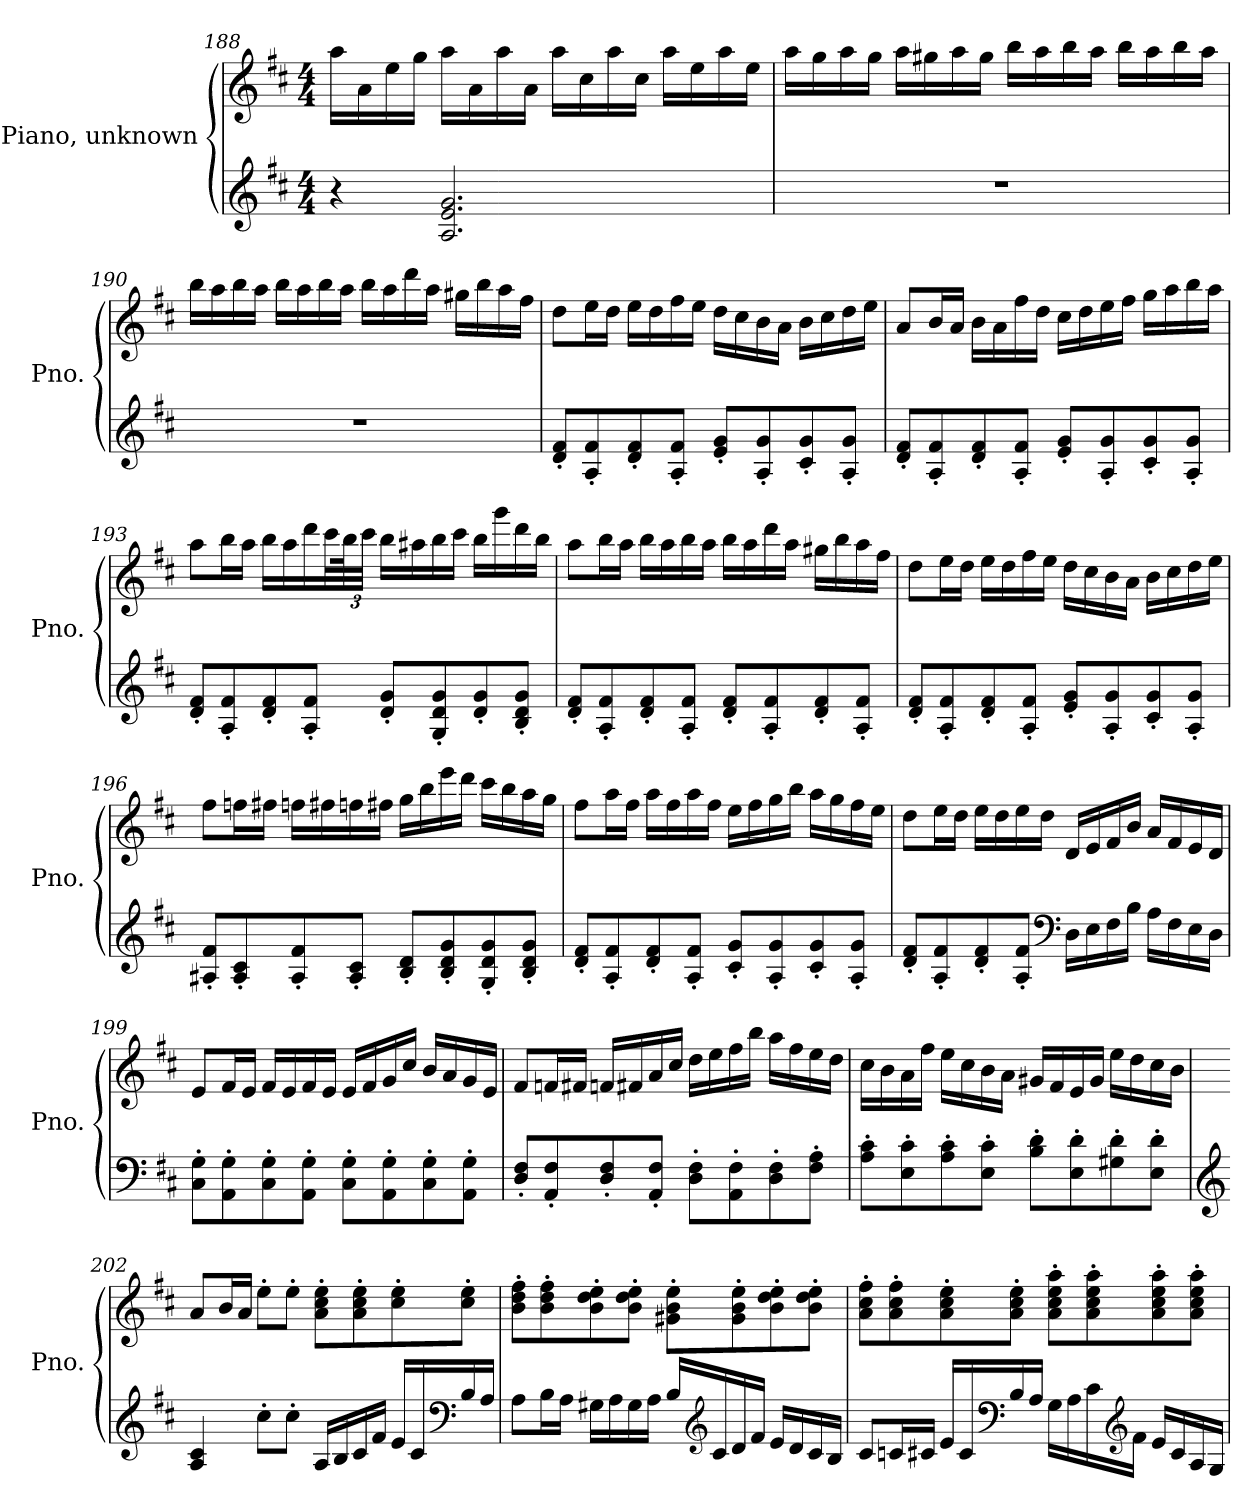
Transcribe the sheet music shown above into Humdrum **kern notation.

**kern	**kern
*part1	*part1
*staff2	*staff1
*I"Piano, unknown	*
*I'Pno.	*
*clefG2	*clefG2
*k[f#c#]	*k[f#c#]
*M4/4	*M4/4
=188	=188
4r	16aa\LL
.	16a\
.	16ee\
.	16gg\JJ
2.A/ 2.e/ 2.g/	16aa\LL
.	16a\
.	16aa\
.	16a\JJ
.	16aa\LL
.	16cc#\
.	16aa\
.	16cc#\JJ
.	16aa\LL
.	16ee\
.	16aa\
.	16ee\JJ
!!LO:LB:g=z
=189	=189
1r	16aa\LL
.	16gg\
.	16aa\
.	16gg\JJ
.	16aa\LL
.	16gg#X\
.	16aa\
.	16gg#\JJ
.	16bb\LL
.	16aa\
.	16bb\
.	16aa\JJ
.	16bb\LL
.	16aa\
.	16bb\
.	16aa\JJ
=190	=190
1r	16bb\LL
.	16aa\
.	16bb\
.	16aa\JJ
.	16bb\LL
.	16aa\
.	16bb\
.	16aa\JJ
.	16bb\LL
.	16aa\
.	16ddd\
.	16aa\JJ
.	16gg#X\LL
.	16bb\
.	16aa\
.	16ff#\JJ
!!LO:LB:g=z
=191	=191
8d/' 8f#/'L	8dd\L
8A/' 8f#/'	16ee\L
.	16dd\JJ
8d/' 8f#/'	16ee\LL
.	16dd\
8A/' 8f#/'J	16ff#\
.	16ee\JJ
8e/' 8g/'L	16dd\LL
.	16cc#\
8A/' 8g/'	16b\
.	16a\JJ
8c#/' 8g/'	16b\LL
.	16cc#\
8A/' 8g/'J	16dd\
.	16ee\JJ
=192	=192
8d/' 8f#/'L	8a/L
8A/' 8f#/'	16b/L
.	16a/JJ
8d/' 8f#/'	16b\LL
.	16a\
8A/' 8f#/'J	16ff#\
.	16dd\JJ
8e/' 8g/'L	16cc#\LL
.	16dd\
8A/' 8g/'	16ee\
.	16ff#\JJ
8c#/' 8g/'	16gg\LL
.	16aa\
8A/' 8g/'J	16bb\
.	16aa\JJ
!!LO:LB:g=z
=193	=193
8d/' 8f#/'L	8aa\L
8A/' 8f#/'	16bb\L
.	16aa\JJ
8d/' 8f#/'	16bb\LL
.	16aa\
8A/' 8f#/'J	16ddd\
.	32ccc#\L
*	*Xbrackettup
.	96bb\K
.	48ccc#\JJJ
8d/' 8g/'L	16bb\LL
.	16aa#X\
8G/' 8d/' 8g/'	16bb\
.	16ccc#\JJ
8d/' 8g/'	16bb\LL
.	16ggg\
8B/' 8d/' 8g/'J	16ddd\
.	16bb\JJ
=194	=194
8d/' 8f#/'L	8aa\L
8A/' 8f#/'	16bb\L
.	16aa\JJ
8d/' 8f#/'	16bb\LL
.	16aa\
8A/' 8f#/'J	16bb\
.	16aa\JJ
8d/' 8f#/'L	16bb\LL
.	16aa\
8A/' 8f#/'	16ddd\
.	16aa\JJ
8d/' 8f#/'	16gg#X\LL
.	16bb\
8A/' 8f#/'J	16aa\
.	16ff#\JJ
!!LO:LB:g=z
=195	=195
8d/' 8f#/'L	8dd\L
8A/' 8f#/'	16ee\L
.	16dd\JJ
8d/' 8f#/'	16ee\LL
.	16dd\
8A/' 8f#/'J	16ff#\
.	16ee\JJ
8e/' 8g/'L	16dd\LL
.	16cc#\
8A/' 8g/'	16b\
.	16a\JJ
8c#/' 8g/'	16b\LL
.	16cc#\
8A/' 8g/'J	16dd\
.	16ee\JJ
=196	=196
8A#X/' 8f#/'L	8ff#\L
8A#/' 8c#/'	16ffn\L
.	16ff#X\JJ
8A#/' 8f#/'	16ffn\LL
.	16ff#X\
8A#/' 8c#/'J	16ffn\
.	16ff#X\JJ
8B/' 8d/'L	16gg\LL
.	16bb\
8B/' 8d/' 8g/'	16eee\
.	16ddd\JJ
8G/' 8d/' 8g/'	16ccc#\LL
.	16bb\
8B/' 8d/' 8g/'J	16aa\
.	16gg\JJ
!!LO:LB:g=z
=197	=197
8d/' 8f#/'L	8ff#\L
8A/' 8f#/'	16aa\L
.	16ff#\JJ
8d/' 8f#/'	16aa\LL
.	16ff#\
8A/' 8f#/'J	16aa\
.	16ff#\JJ
8c#/' 8g/'L	16ee\LL
.	16ff#\
8A/' 8g/'	16gg\
.	16bb\JJ
8c#/' 8g/'	16aa\LL
.	16gg\
8A/' 8g/'J	16ff#\
.	16ee\JJ
=198	=198
8d/' 8f#/'L	8dd\L
8A/' 8f#/'	16ee\L
.	16dd\JJ
8d/' 8f#/'	16ee\LL
.	16dd\
8A/' 8f#/'J	16ee\
.	16dd\JJ
*clefF4	*
16D\LL	16d/LL
16E\	16e/
16F#\	16f#/
16B\JJ	16b/JJ
16A\LL	16a/LL
16F#\	16f#/
16E\	16e/
16D\JJ	16d/JJ
=199	=199
8C#\' 8G\'L	8e/L
8AA\' 8G\'	16f#/L
.	16e/JJ
8C#\' 8G\'	16f#/LL
.	16e/
8AA\' 8G\'J	16f#/
.	16e/JJ
8C#\' 8G\'L	16e/LL
.	16f#/
8AA\' 8G\'	16g/
.	16cc#/JJ
8C#\' 8G\'	16b/LL
.	16a/
8AA\' 8G\'J	16g/
.	16e/JJ
!!LO:PB:g=z
=200	=200
8D/' 8F#/'L	8f#/L
8AA/' 8F#/'	16fn/L
.	16f#X/JJ
8D/' 8F#/'	16fn/LL
.	16f#X/
8AA/' 8F#/'J	16a/
.	16cc#/JJ
8D\' 8F#\'L	16dd\LL
.	16ee\
8AA\' 8F#\'	16ff#\
.	16bb\JJ
8D\' 8F#\'	16aa\LL
.	16ff#\
8F#\' 8A\'J	16ee\
.	16dd\JJ
=201	=201
8A\' 8c#\'L	16cc#\LL
.	16b\
8E\' 8c#\'	16a\
.	16ff#\JJ
8A\' 8c#\'	16ee\LL
.	16cc#\
8E\' 8c#\'J	16b\
.	16a\JJ
8B\' 8d\'L	16g#X/LL
.	16f#/
8E\' 8d\'	16e/
.	16g#/JJ
8G#X\' 8d\'	16ee\LL
.	16dd\
8E\' 8d\'J	16cc#\
.	16b\JJ
!!LO:LB:g=z
=202	=202
*clefG2	*
4A/ 4c#/	8a/L
.	16b/L
.	16a/JJ
8cc#'\L	8ee'\L
8cc#'\J	8ee'\J
16A/LL	8a\' 8cc#\' 8ee\'L
16B/	.
16c#/	8a\' 8cc#\' 8ee\'
16f#/JJ	.
16e/LL	8cc#\' 8ee\'
16c#/	.
*clefF4	*
16B/	8cc#\' 8ee\'J
16A/JJ	.
=203	=203
8A\L	8b\' 8dd\' 8ff#\'L
16B\L	8b\' 8dd\' 8ff#\'
16A\JJ	.
16G#X\LL	8b\' 8dd\' 8ee\'
16A\	.
16G#\	8b\' 8dd\' 8ee\'J
16A\JJ	.
16B/LL	8g#X\' 8b\' 8ee\'L
*clefG2	*
16c#/	.
16d/	8g#\' 8b\' 8ee\'
16f#/JJ	.
16e/LL	8b\' 8dd\' 8ee\'
16d/	.
16c#/	8b\' 8dd\' 8ee\'J
16B/JJ	.
!!LO:LB:g=z
=204	=204
8c#/L	8a\' 8cc#\' 8ff#\'L
16cn/L	8a\' 8cc#\' 8ff#\'
16c#X/JJ	.
16e/LL	8a\' 8cc#\' 8ee\'
16c#/	.
*clefF4	*
16B/	8a\' 8cc#\' 8ee\'J
16A/JJ	.
16G\LL	8a\' 8cc#\' 8ee\' 8aa\'L
16A\	.
16c#\	8a\' 8cc#\' 8ee\' 8aa\'
*clefG2	*
16f#\JJ	.
16e/LL	8a\' 8cc#\' 8ee\' 8aa\'
16c#/	.
16A/	8a\' 8cc#\' 8ee\' 8aa\'J
16G/JJ	.
=	=
*-	*-
